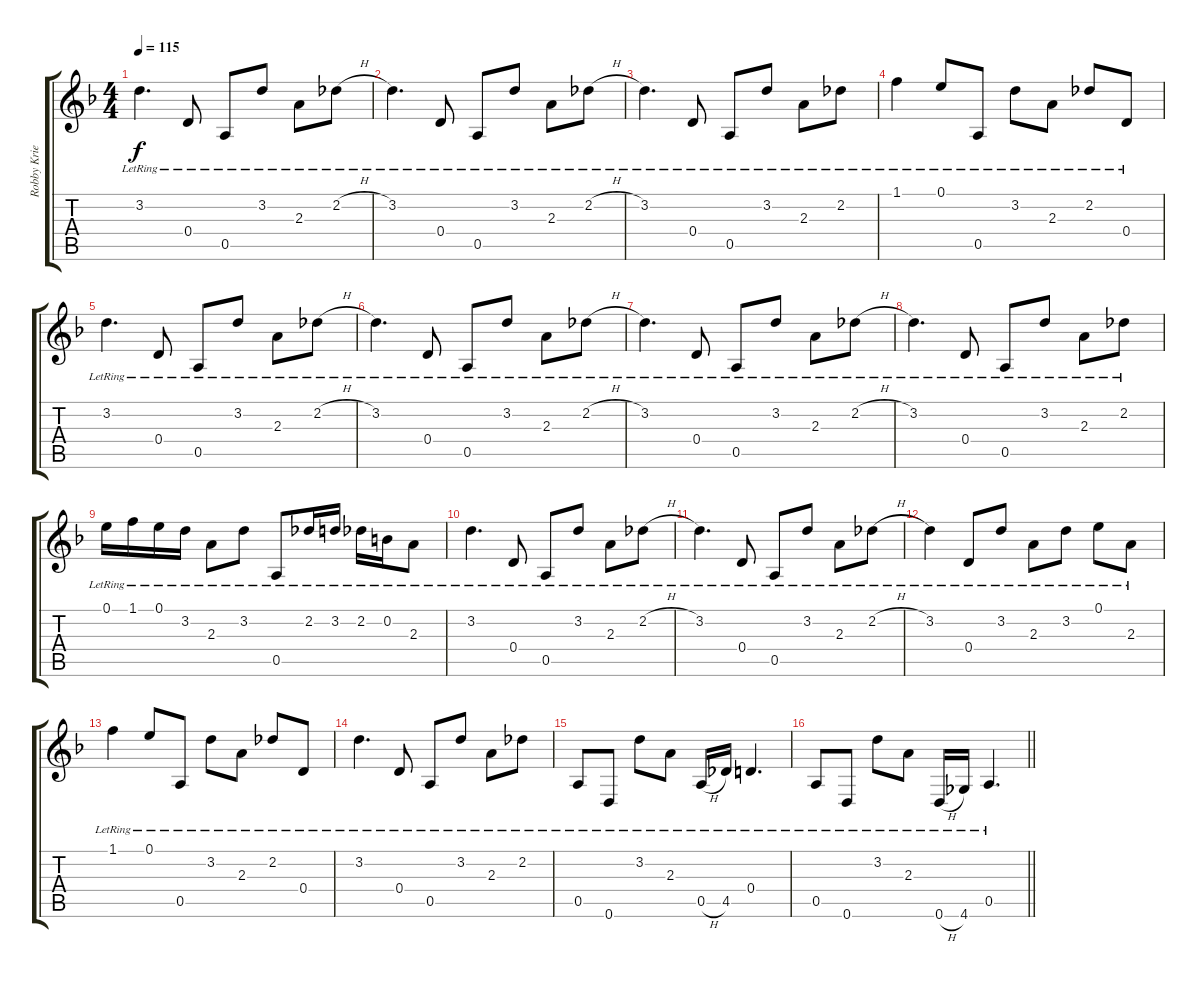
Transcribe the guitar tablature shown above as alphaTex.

\track ("Robby Krieger" "Robby Krie") {instrument electricguitarjazz}
\staff {score tabs}
\tuning (E4 B3 G3 D3 A2 D2) {hide}
\ts (4 4)
\tempo 115
\clef g2
\ks f
3.2{lr}.4{d dy f} 0.4{lr}.8 0.5{lr}.8 3.2{lr}.8 2.3{lr}.8 2.2{h lr}.8 |
3.2{lr}.4{d} 0.4{lr}.8 0.5{lr}.8 3.2{lr}.8 2.3{lr}.8 2.2{h lr}.8 |
3.2{lr}.4{d} 0.4{lr}.8 0.5{lr}.8 3.2{lr}.8 2.3{lr}.8 2.2{lr}.8 |
1.1{lr}.4 0.1{lr}.8 0.5{lr}.8 3.2{lr}.8 2.3{lr}.8 2.2{lr}.8 0.4{lr}.8 |
3.2{lr}.4{d} 0.4{lr}.8 0.5{lr}.8 3.2{lr}.8 2.3{lr}.8 2.2{h lr}.8 |
3.2{lr}.4{d} 0.4{lr}.8 0.5{lr}.8 3.2{lr}.8 2.3{lr}.8 2.2{h lr}.8 |
3.2{lr}.4{d} 0.4{lr}.8 0.5{lr}.8 3.2{lr}.8 2.3{lr}.8 2.2{h lr}.8 |
3.2{lr}.4{d} 0.4{lr}.8 0.5{lr}.8 3.2{lr}.8 2.3{lr}.8 2.2{lr}.8 |
0.1{lr}.16 1.1{lr}.16 0.1{lr}.16 3.2{lr}.16 2.3{lr}.8 3.2{lr}.8 0.5{lr}.8 2.2{lr}.16 3.2{lr}.16 2.2{lr}.16 0.2{lr}.16 2.3{lr}.8 |
3.2{lr}.4{d} 0.4{lr}.8 0.5{lr}.8 3.2{lr}.8 2.3{lr}.8 2.2{h lr}.8 |
3.2{lr}.4{d} 0.4{lr}.8 0.5{lr}.8 3.2{lr}.8 2.3{lr}.8 2.2{h lr}.8 |
3.2{lr}.4 0.4{lr}.8 3.2{lr}.8 2.3{lr}.8 3.2{lr}.8 0.1{lr}.8 2.3{lr}.8 |
1.1{lr}.4 0.1{lr}.8 0.5{lr}.8 3.2{lr}.8 2.3{lr}.8 2.2{lr}.8 0.4{lr}.8 |
3.2{lr}.4{d} 0.4{lr}.8 0.5{lr}.8 3.2{lr}.8 2.3{lr}.8 2.2{lr}.8 |
0.5{lr}.8 0.6{lr}.8 3.2{lr}.8 2.3{lr}.8 0.5{h lr}.16 4.5{lr}.16 0.4{lr}.4{d} |
\barLineRight lightlight
0.5{lr}.8 0.6{lr}.8 3.2{lr}.8 2.3{lr}.8 0.6{h lr}.16 4.6{lr}.16 0.5{lr}.4{d}
